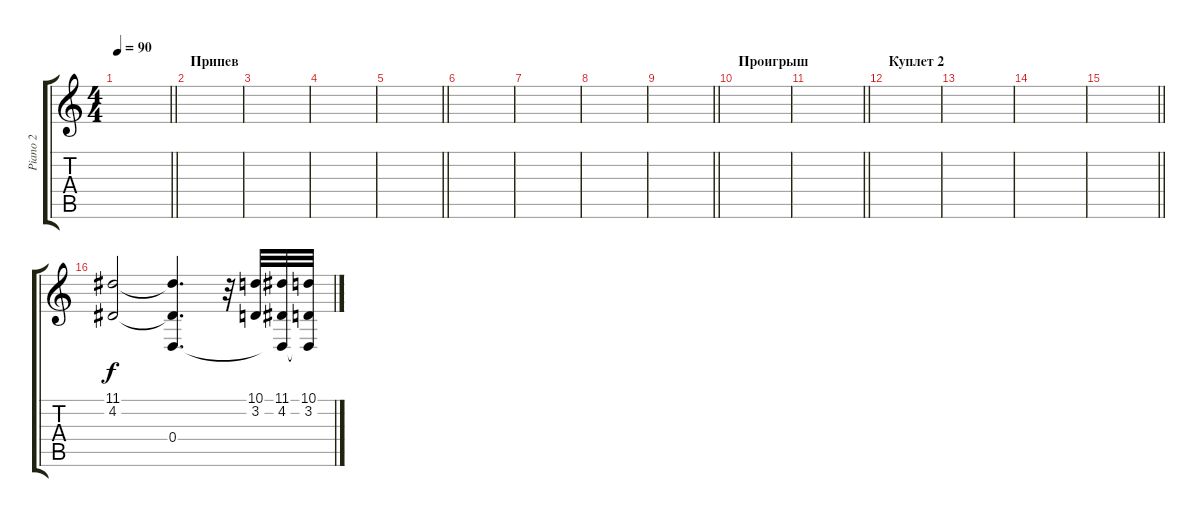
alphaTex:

\track ("Piano 2" "Piano 2") {instrument lead2sawtooth}
\staff {score tabs}
\tuning (E4 B3 G3 D3 A2 E2) {hide}
\ts (4 4)
\tempo 90
\clef g2
\barLineRight lightlight
\ks c
|
\section ("" "Припев")
|
|
|
\barLineRight lightlight
|
|
|
|
\barLineRight lightlight
|
\section ("" "Проигрыш")
|
\barLineRight lightlight
|
\section ("" "Куплет 2")
|
|
|
\barLineRight lightlight
|
(11.1 4.2).2 (11.1{t} 4.2{t} 0.4).4{d} r.32 (10.1 3.2).32 (11.1 4.2 0.4{t}).32 (10.1 3.2 0.4{t}).32
